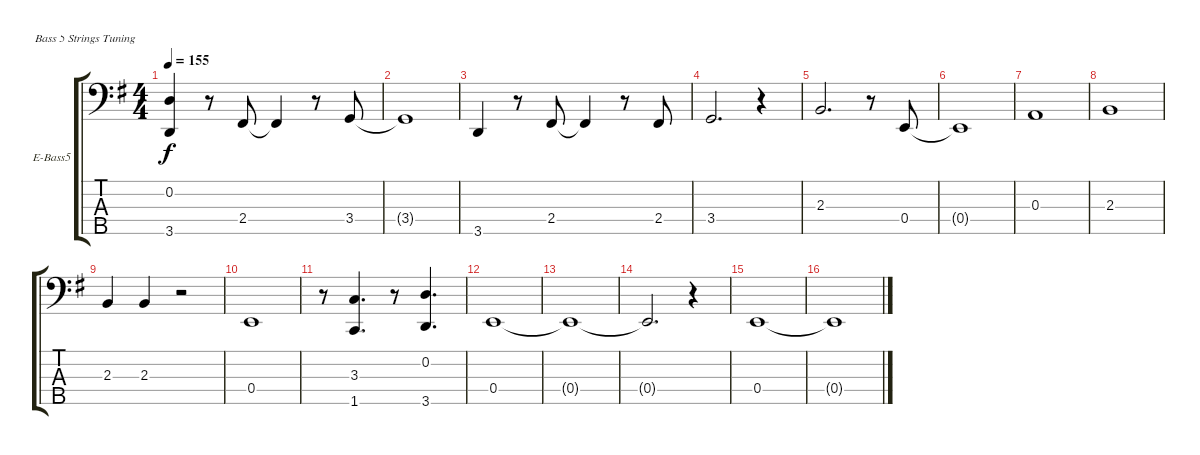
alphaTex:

\bracketExtendMode groupsimilarinstruments
\firstSystemTrackNameOrientation horizontal
\otherSystemsTrackNameOrientation horizontal
\track ("Bass" "E-Bass5") {instrument electricbassfinger}
\staff {score tabs}
\tuning (G2 D2 A1 E1 B0)
\ts (4 4)
\tempo 155
\clef f4
\ks g
(3.5 0.2).4{dy f} r.8 2.4.8 2.4{t}.4 r.8 3.4.8 |
3.4{t}.1 |
3.5.4 r.8 2.4.8 2.4{t}.4 r.8 2.4.8 |
3.4.2{d} r.4 |
2.3.2{d} r.8 0.4.8 |
0.4{t}.1 |
0.3.1 |
2.3.1 |
2.3.4 2.3.4 r.2 |
0.4.1 |
r.8 (1.5 3.3).4{d} r.8 (3.5 0.2).4{d} |
0.4.1 |
0.4{t}.1 |
0.4{t}.2{d} r.4 |
0.4.1 |
0.4{t}.1
